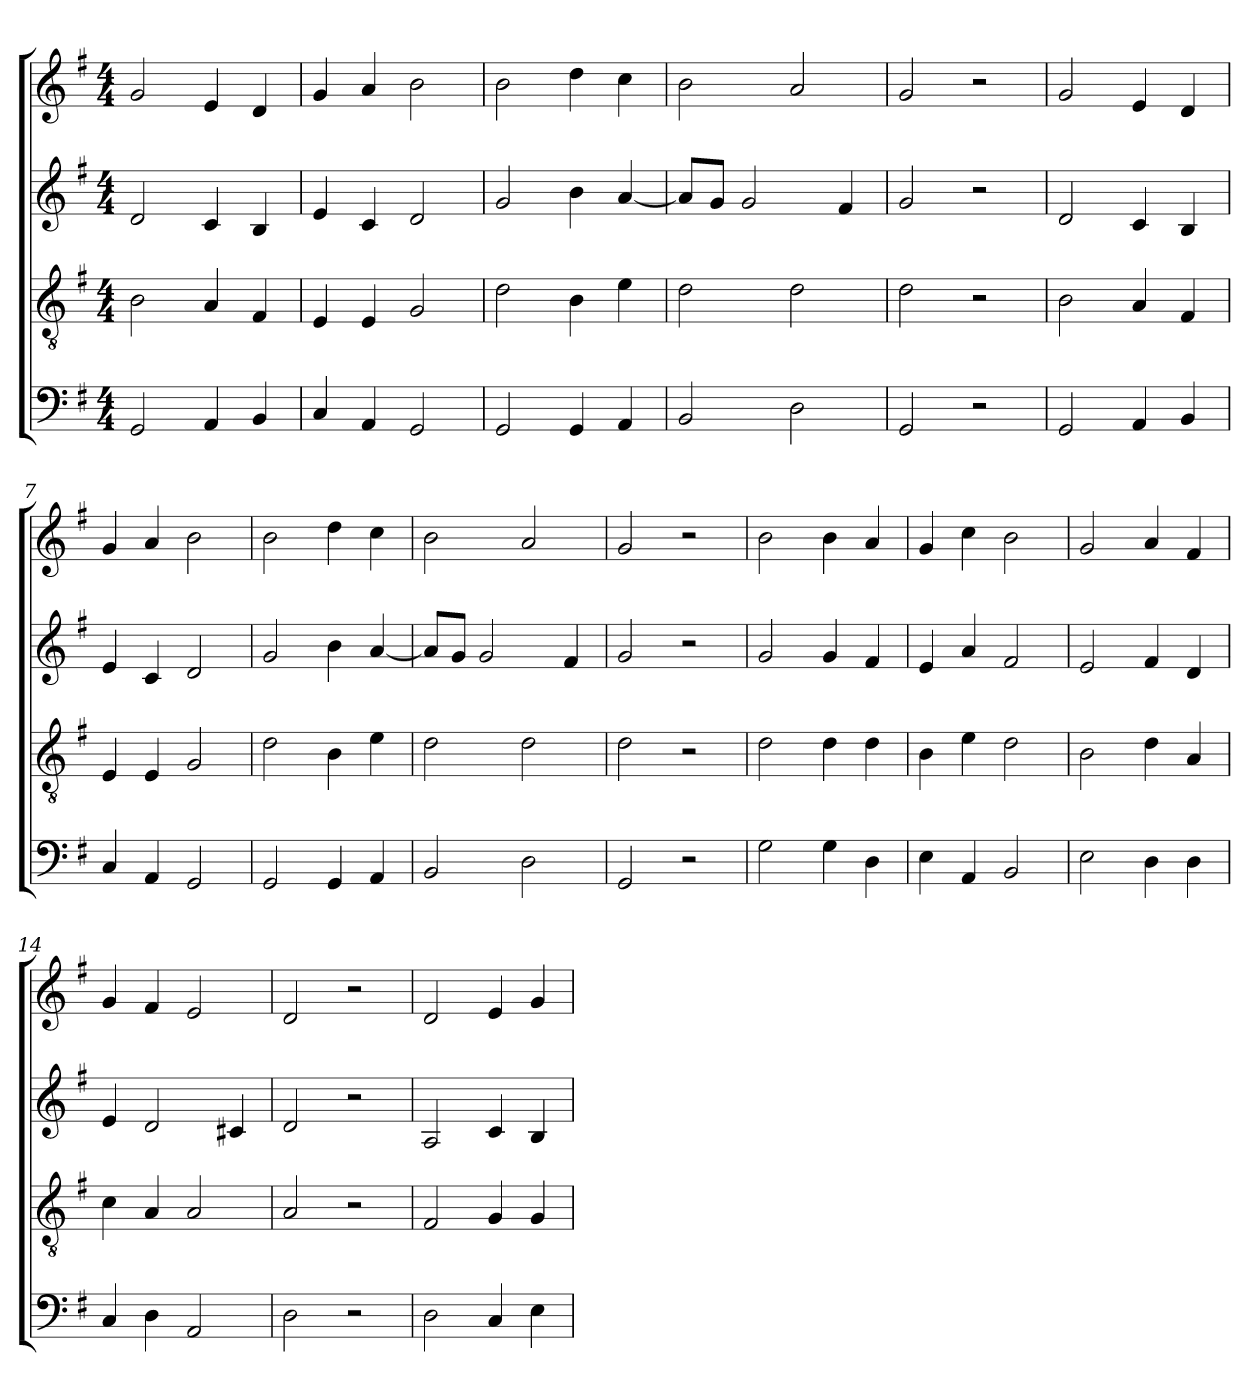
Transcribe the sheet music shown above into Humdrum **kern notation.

**kern	**kern	**kern	**kern
*part4	*part3	*part2	*part1
*staff4	*staff3	*staff2	*staff1
*clefF4	*clefGv2	*clefG2	*clefG2
*k[f#]	*k[f#]	*k[f#]	*k[f#]
*M4/4	*M4/4	*M4/4	*M4/4
=1	=1	=1	=1
2GG	2B	2d	2g
4AA	4A	4c	4e
4BB	4F#	4B	4d
=2	=2	=2	=2
4C	4E	4e	4g
4AA	4E	4c	4a
2GG	2G	2d	2b
=3	=3	=3	=3
2GG	2d	2g	2b
4GG	4B	4b	4dd
4AA	4e	[4a	4cc
=4	=4	=4	=4
2BB	2d	8a/L]	2b
.	.	8g/J	.
.	.	2g	.
2D	2d	.	2a
.	.	4f#	.
=5	=5	=5	=5
2GG	2d	2g	2g
2r	2r	2r	2r
=6	=6	=6	=6
2GG	2B	2d	2g
4AA	4A	4c	4e
4BB	4F#	4B	4d
=7	=7	=7	=7
4C	4E	4e	4g
4AA	4E	4c	4a
2GG	2G	2d	2b
=8	=8	=8	=8
2GG	2d	2g	2b
4GG	4B	4b	4dd
4AA	4e	[4a	4cc
=9	=9	=9	=9
2BB	2d	8a/L]	2b
.	.	8g/J	.
.	.	2g	.
2D	2d	.	2a
.	.	4f#	.
=10	=10	=10	=10
2GG	2d	2g	2g
2r	2r	2r	2r
=11	=11	=11	=11
2G	2d	2g	2b
4G	4d	4g	4b
4D	4d	4f#	4a
=12	=12	=12	=12
4E	4B	4e	4g
4AA	4e	4a	4cc
2BB	2d	2f#	2b
=13	=13	=13	=13
2E	2B	2e	2g
4D	4d	4f#	4a
4D	4A	4d	4f#
=14	=14	=14	=14
4C	4c	4e	4g
4D	4A	2d	4f#
2AA	2A	.	2e
.	.	4c#X	.
=15	=15	=15	=15
2D	2A	2d	2d
2r	2r	2r	2r
=16	=16	=16	=16
2D	2F#	2A	2d
4C	4G	4c	4e
4E	4G	4B	4g
=	=	=	=
*-	*-	*-	*-
